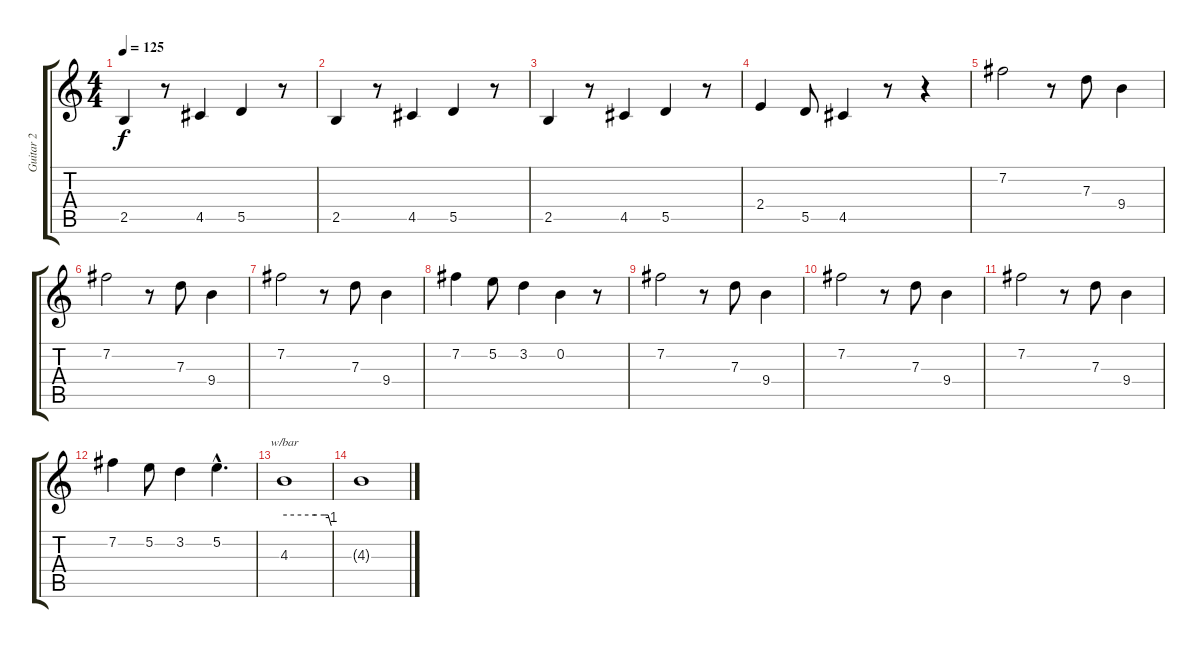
\track ("Guitar 2" "Guitar 2") {instrument distortionguitar}
\staff {score tabs}
\tuning (E4 B3 G3 D3 A2 E2) {hide}
\ts (4 4)
\tempo 125
\clef g2
\ks c
2.5.4{dy f volume 13} r.8 4.5.4 5.5.4 r.8 |
2.5.4 r.8 4.5.4 5.5.4 r.8 |
2.5.4 r.8 4.5.4 5.5.4 r.8 |
2.4.4 5.5.8 4.5.4 r.8 r.4 |
7.2.2 r.8 7.3.8 9.4.4 |
7.2.2 r.8 7.3.8 9.4.4 |
7.2.2 r.8 7.3.8 9.4.4 |
7.2.4 5.2.8 3.2.4 0.2.4 r.8 |
7.2.2 r.8 7.3.8 9.4.4 |
7.2.2 r.8 7.3.8 9.4.4 |
7.2.2 r.8 7.3.8 9.4.4 |
7.2.4 5.2.8 3.2.4 5.2{hac}.4{d} |
4.3.1{tbe (custom default 0 0 40 0 51 0 56 0 60 -4)} |
4.3{t}.1
